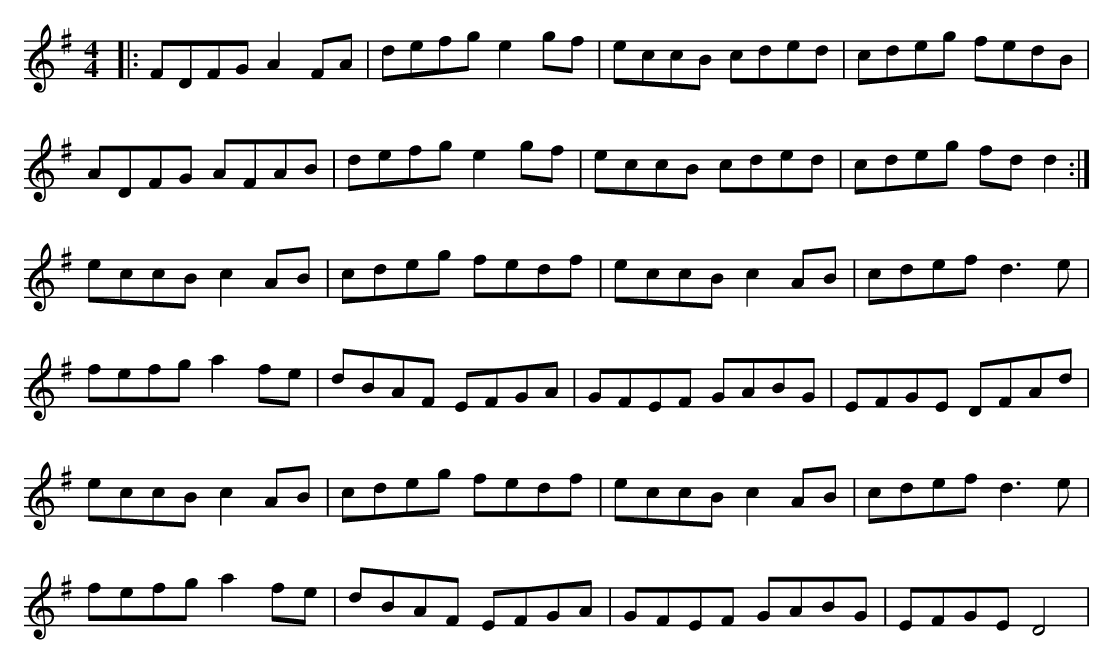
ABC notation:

X:1
M:4/4
K:G
|:FDFG A2 FA|defg e2 gf|eccB cded|cdeg fedB|
ADFG AFAB|defg e2 gf|eccB cded|cdeg fd d2:|
eccB c2 AB|cdeg fedf|eccB c2 AB|cdef d3 e|
fefg a2 fe|dBAF EFGA|GFEF GABG|EFGE DFAd|
eccB c2 AB|cdeg fedf|eccB c2 AB|cdef d3 e|
fefg a2 fe|dBAF EFGA|GFEF GABG|EFGE D4|
